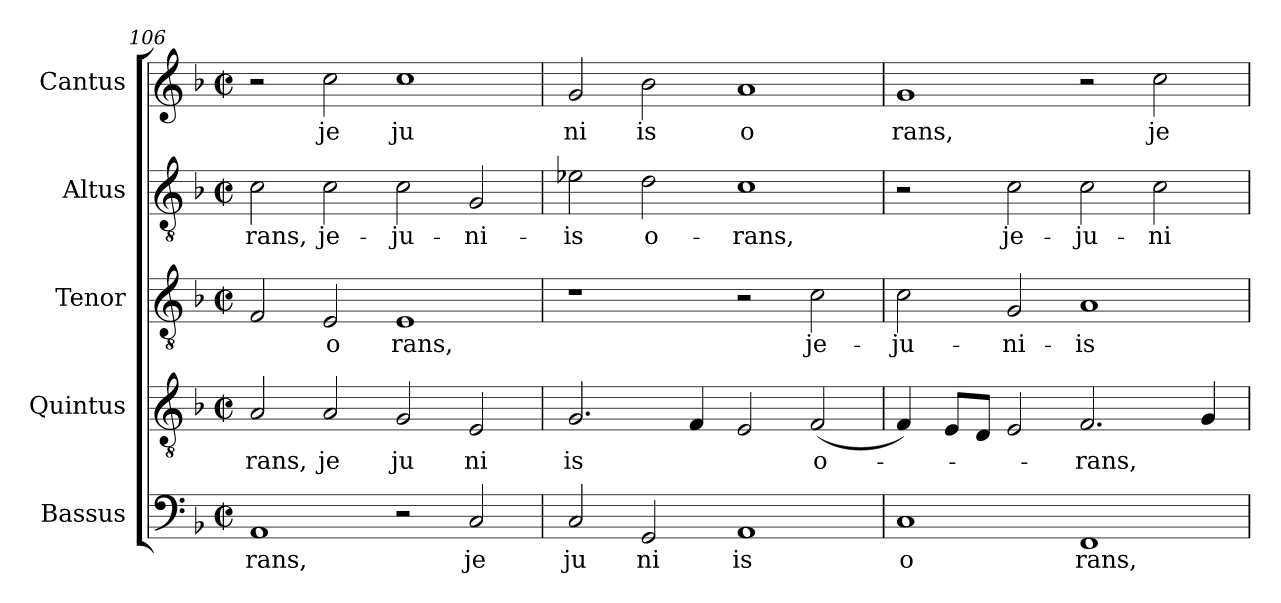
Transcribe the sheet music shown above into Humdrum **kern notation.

**kern	**text	**kern	**text	**kern	**text	**kern	**text	**kern	**text
*part5	*part5	*part4	*part4	*part3	*part3	*part2	*part2	*part1	*part1
*staff5	*staff5	*staff4	*staff4	*staff3	*staff3	*staff2	*staff2	*staff1	*staff1
*I"Bassus	*	*I"Quintus	*	*I"Tenor	*	*I"Altus	*	*I"Cantus	*
*clefF4	*	*clefGv2	*	*clefGv2	*	*clefGv2	*	*clefG2	*
*k[b-]	*	*k[b-]	*	*k[b-]	*	*k[b-]	*	*k[b-]	*
*F:	*	*F:	*	*F:	*	*F:	*	*F:	*
*M2/2	*	*M2/2	*	*M2/2	*	*M2/2	*	*M2/2	*
*met(c|)	*	*met(c|)	*	*met(c|)	*	*met(c|)	*	*met(c|)	*
=106	=106	=106	=106	=106	=106	=106	=106	=106	=106
!	!LO:LY:b:cj	!	!LO:LY:b:cj	!	!	!	!LO:LY:b:cj	!	!
1AA	rans,	2A/	rans,	2F/	.	2c\	-rans,	2r	.
!	!	!	!LO:LY:b:cj	!	!LO:LY:b:cj	!	!LO:LY:b:cj	!	!LO:LY:b:cj
.	.	2A/	je	2E/	o	2c\	je-	2cc\	je
!	!	!	!LO:LY:b:cj	!	!LO:LY:b:cj	!	!LO:LY:b:cj	!	!LO:LY:b:cj
2r	.	2G/	ju	1E	rans,	2c\	-ju-	1cc	ju
!	!LO:LY:b:cj	!	!LO:LY:b:cj	!	!	!	!LO:LY:b:cj	!	!
2C/	je	2E/	ni	.	.	2G/	-ni-	.	.
!!LO:LB:g=z
=107	=107	=107	=107	=107	=107	=107	=107	=107	=107
!	!LO:LY:b:cj	!	!LO:LY:b:cj	!	!	!	!LO:LY:b:cj	!	!LO:LY:b:cj
2C/	ju	2.G/	is	1r	.	2e-X\	-is	2g/	ni
!	!LO:LY:b:cj	!	!	!	!	!	!LO:LY:b:cj	!	!LO:LY:b:cj
2GG/	ni	.	.	.	.	2d\	o-	2b-\	is
.	.	4F/	.	.	.	.	.	.	.
!	!LO:LY:b:cj	!	!	!	!	!	!LO:LY:b:cj	!	!LO:LY:b:cj
1AA	is	2E/	.	2r	.	1c	-rans,	1a	o
!	!	!	!LO:LY:b:cj	!	!LO:LY:b:cj	!	!	!	!
.	.	(<2F/	o-	2c\	je-	.	.	.	.
=108	=108	=108	=108	=108	=108	=108	=108	=108	=108
!	!LO:LY:b:cj	!	!	!	!LO:LY:b:cj	!	!	!	!LO:LY:b:cj
1C	o	4F/)	.	2c\	-ju-	2r	.	1g	rans,
.	.	8E/L	.	.	.	.	.	.	.
.	.	8D/J	.	.	.	.	.	.	.
!	!	!	!	!	!LO:LY:b:cj	!	!LO:LY:b:cj	!	!
.	.	2E/	.	2G/	-ni-	2c\	je-	.	.
!	!LO:LY:b:cj	!	!LO:LY:b	!	!LO:LY:b:cj	!	!LO:LY:b:cj	!	!
1FF	rans,	2.F/	-rans,	1A	-is	2c\	-ju-	2r	.
!	!	!	!	!	!	!	!LO:LY:b:cj	!	!LO:LY:b:cj
.	.	.	.	.	.	2c\	-ni-	2cc\	je
.	.	4G/	.	.	.	.	.	.	.
=	=	=	=	=	=	=	=	=	=
*-	*-	*-	*-	*-	*-	*-	*-	*-	*-
